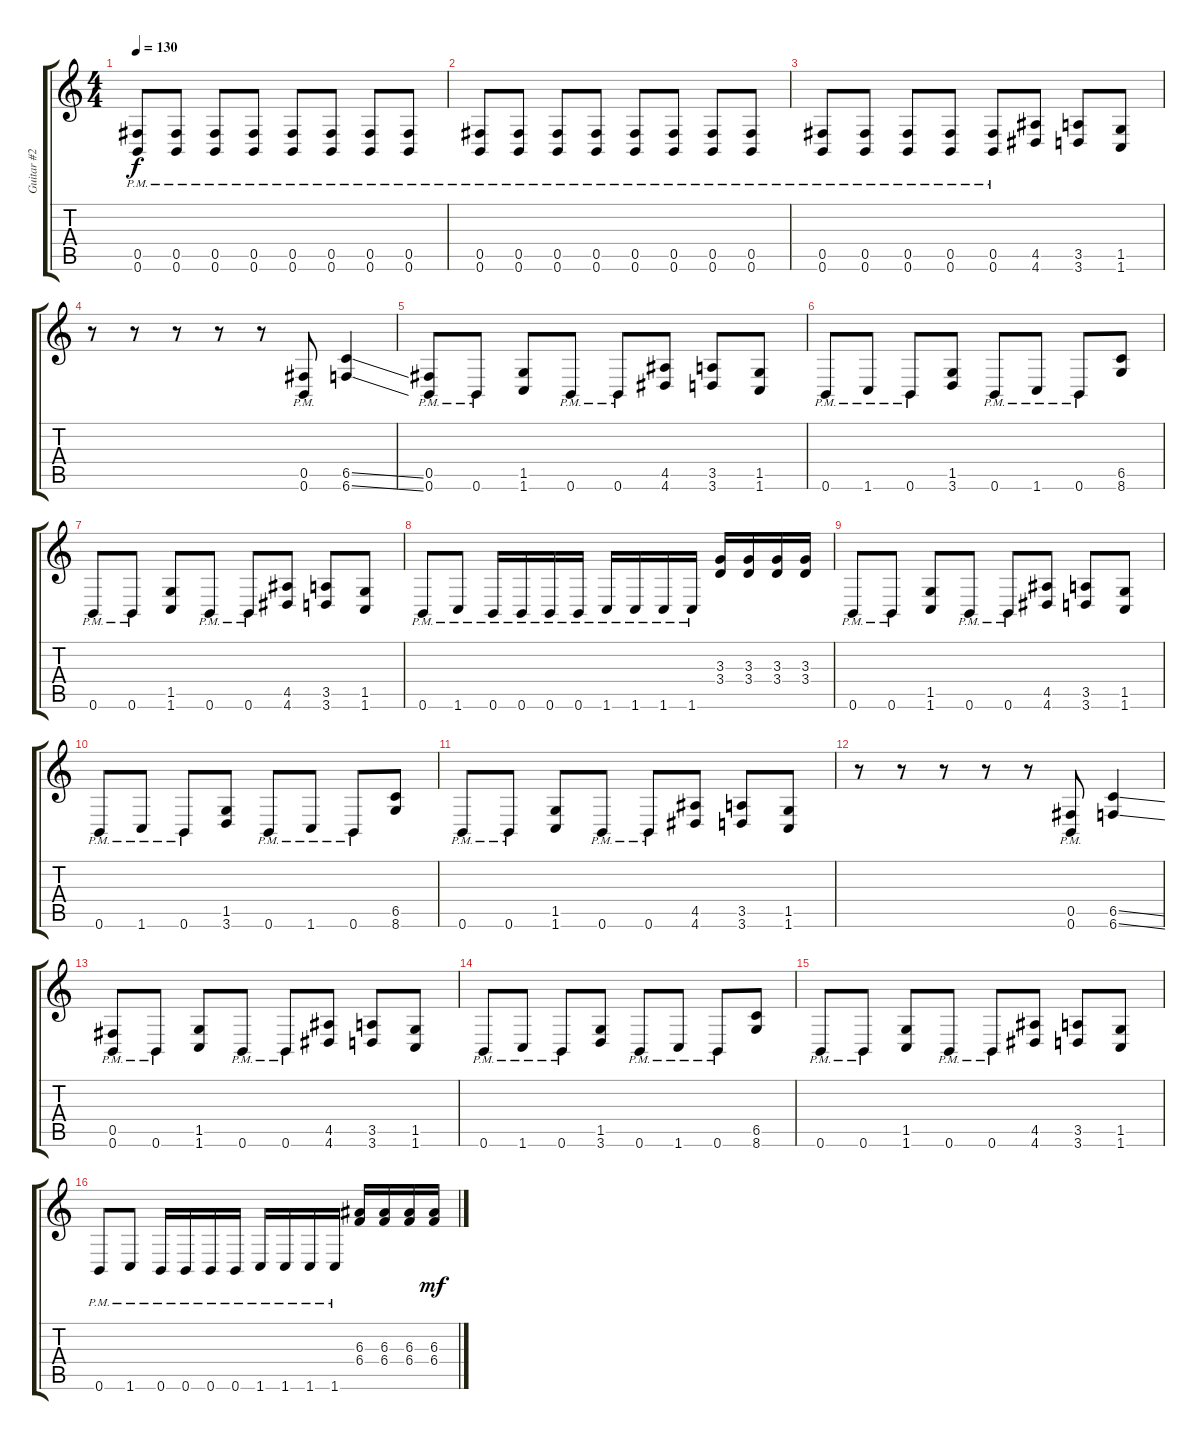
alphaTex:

\track ("Guitar #2" "Guitar #2") {instrument distortionguitar}
\staff {score tabs}
\tuning (Db4 Ab3 E3 B2 Gb2 B1) {hide}
\ts (4 4)
\tempo 130
\clef g2
\ks c
(0.5{pm} 0.6{pm}).8{dy f} (0.5{pm} 0.6{pm}).8 (0.5{pm} 0.6{pm}).8 (0.5{pm} 0.6{pm}).8 (0.5{pm} 0.6{pm}).8 (0.5{pm} 0.6{pm}).8 (0.5{pm} 0.6{pm}).8 (0.5{pm} 0.6{pm}).8 |
(0.5{pm} 0.6{pm}).8 (0.5{pm} 0.6{pm}).8 (0.5{pm} 0.6{pm}).8 (0.5{pm} 0.6{pm}).8 (0.5{pm} 0.6{pm}).8 (0.5{pm} 0.6{pm}).8 (0.5{pm} 0.6{pm}).8 (0.5{pm} 0.6{pm}).8 |
(0.5{pm} 0.6{pm}).8 (0.5{pm} 0.6{pm}).8 (0.5{pm} 0.6{pm}).8 (0.5{pm} 0.6{pm}).8 (0.5{pm} 0.6{pm}).8 (4.5 4.6).8 (3.5 3.6).8 (1.5 1.6).8 |
r.8 r.8 r.8 r.8 r.8 (0.5{pm} 0.6{pm}).8 (6.5{ss} 6.6{ss}).4 |
(0.5{pm} 0.6{pm}).8 0.6{pm}.8 (1.5 1.6).8 0.6{pm}.8 0.6{pm}.8 (4.5 4.6).8 (3.5 3.6).8 (1.5 1.6).8 |
0.6{pm}.8 1.6{pm}.8 0.6{pm}.8 (1.5 3.6).8 0.6{pm}.8 1.6{pm}.8 0.6{pm}.8 (6.5 8.6).8 |
0.6{pm}.8 0.6{pm}.8 (1.5 1.6).8 0.6{pm}.8 0.6{pm}.8 (4.5 4.6).8 (3.5 3.6).8 (1.5 1.6).8 |
0.6{pm}.8 1.6{pm}.8 0.6{pm}.16 0.6{pm}.16 0.6{pm}.16 0.6{pm}.16 1.6{pm}.16 1.6{pm}.16 1.6{pm}.16 1.6{pm}.16 (3.3 3.4).16 (3.3 3.4).16 (3.3 3.4).16 (3.3 3.4).16 |
0.6{pm}.8 0.6{pm}.8 (1.5 1.6).8 0.6{pm}.8 0.6{pm}.8 (4.5 4.6).8 (3.5 3.6).8 (1.5 1.6).8 |
0.6{pm}.8 1.6{pm}.8 0.6{pm}.8 (1.5 3.6).8 0.6{pm}.8 1.6{pm}.8 0.6{pm}.8 (6.5 8.6).8 |
0.6{pm}.8 0.6{pm}.8 (1.5 1.6).8 0.6{pm}.8 0.6{pm}.8 (4.5 4.6).8 (3.5 3.6).8 (1.5 1.6).8 |
r.8 r.8 r.8 r.8 r.8 (0.5{pm} 0.6{pm}).8 (6.5{ss} 6.6{ss}).4 |
(0.5{pm} 0.6{pm}).8 0.6{pm}.8 (1.5 1.6).8 0.6{pm}.8 0.6{pm}.8 (4.5 4.6).8 (3.5 3.6).8 (1.5 1.6).8 |
0.6{pm}.8 1.6{pm}.8 0.6{pm}.8 (1.5 3.6).8 0.6{pm}.8 1.6{pm}.8 0.6{pm}.8 (6.5 8.6).8 |
0.6{pm}.8 0.6{pm}.8 (1.5 1.6).8 0.6{pm}.8 0.6{pm}.8 (4.5 4.6).8 (3.5 3.6).8 (1.5 1.6).8 |
0.6{pm}.8 1.6{pm}.8 0.6{pm}.16 0.6{pm}.16 0.6{pm}.16 0.6{pm}.16 1.6{pm}.16 1.6{pm}.16 1.6{pm}.16 1.6{pm}.16 (6.3 6.4).16 (6.3 6.4).16 (6.3 6.4).16 (6.3 6.4).16{dy mf}
